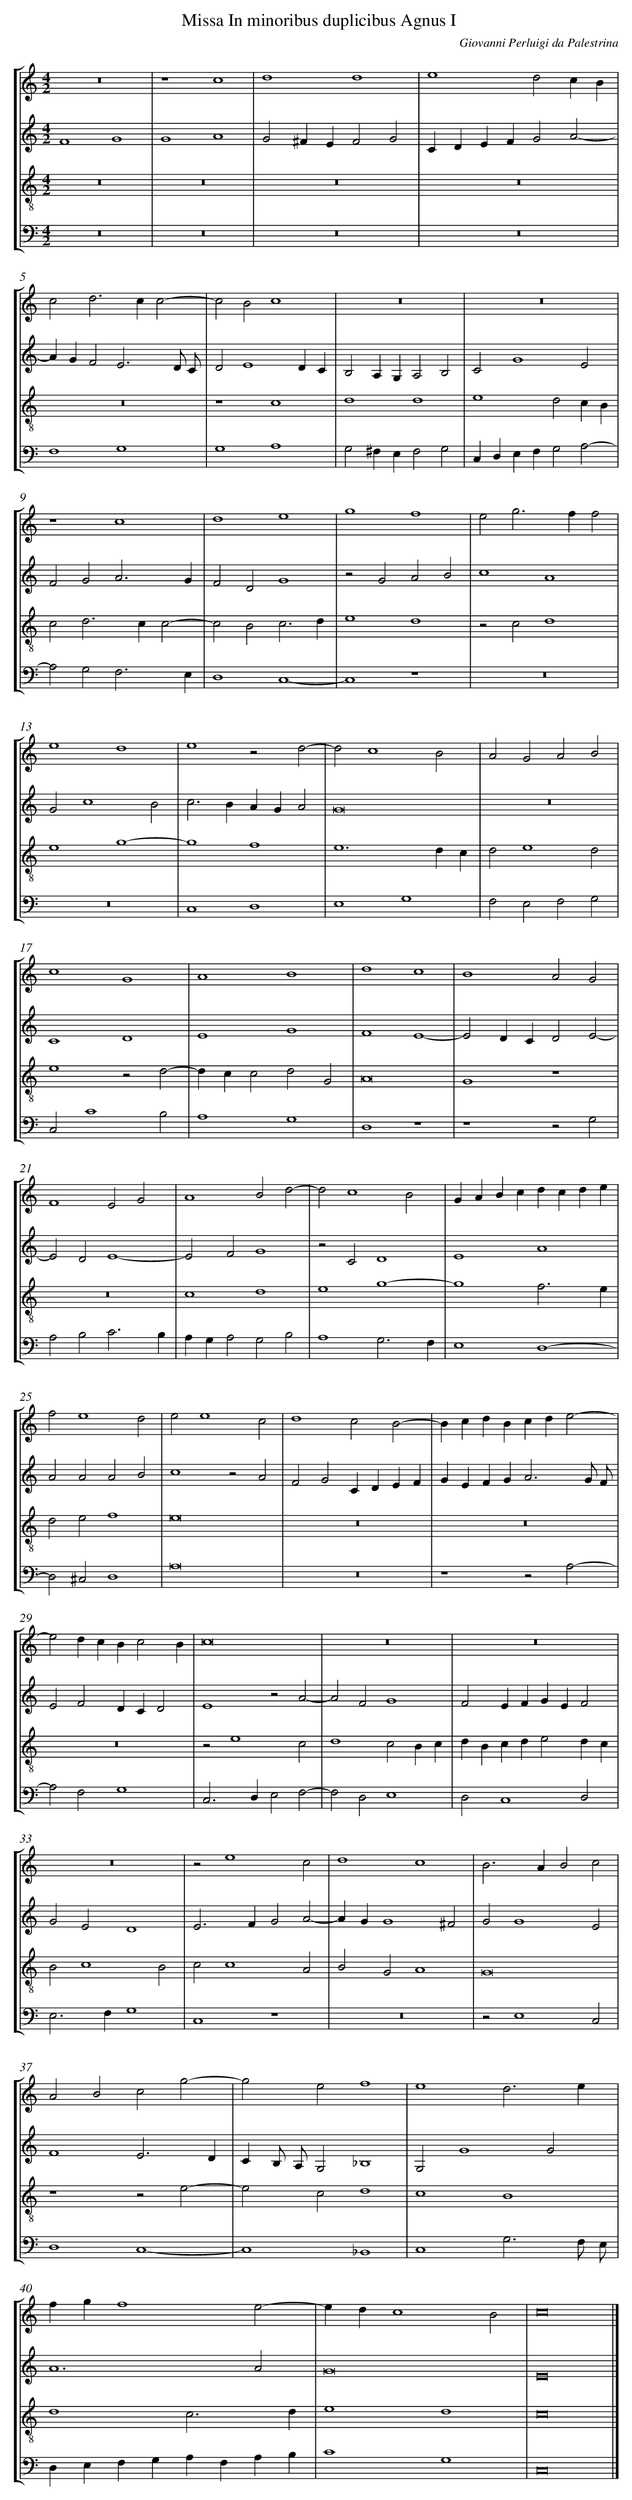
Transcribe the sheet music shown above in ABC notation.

X:1
T: Missa In minoribus duplicibus Agnus I
C: Giovanni Perluigi da Palestrina
L: 1/4
M: 4/2
%%staves [1 2 3 4]
V: 1 clef=treble
V: 2 clef=treble
V: 3 clef=treble-8
V: 4 clef=bass
K: C
[V:1] z8 |
[V:2] F4G4 |
[V:3] z8 |
[V:4] z8 |
[V:1] z4c4 |
[V:2] G4A4 |
[V:3] z8 |
[V:4] z8 |
[V:1] d4d4 |
[V:2] G2^FEF2G2 |
[V:3] z8 |
[V:4] z8 |
[V:1] e4d2cB |
[V:2] CDEFG2A2- |
[V:3] z8 |
[V:4] z8 |
[V:1] c2d2>c2c2- |
[V:2] AGF2E3D/ C/ |
[V:3] z8 |
[V:4] F,4G,4 |
[V:1] c2B2c4 |
[V:2] D2E4DC |
[V:3] z4c4 |
[V:4] G,4A,4 |
[V:1] z8 |
[V:2] B,2A,G,A,2B,2 |
[V:3] d4d4 |
[V:4] G,2^F,E,F,2G,2 |
[V:1] z8 |
[V:2] C2G4E2 |
[V:3] e4d2cB |
[V:4] C,D,E,F,G,2A,2- |
[V:1] z4c4 |
[V:2] F2G2A3G |
[V:3] c2d2>c2c2- |
[V:4] A,2G,2F,3E, |
[V:1] d4e4 |
[V:2] F2D2G4 |
[V:3] c2B2c3d |
[V:4] D,4C,4- |
[V:1] g4f4 |
[V:2] z2G2A2B2 |
[V:3] e4d4 |
[V:4] C,4z4 |
[V:1] e2g2>f2f2 |
[V:2] c4A4 |
[V:3] z2c2d4 |
[V:4] z8 |
[V:1] e4d4 |
[V:2] G2c4B2 |
[V:3] e4g4- |
[V:4] z8 |
[V:1] e4z2d2- |
[V:2] c2>B2AGA2 |
[V:3] g4f4 |
[V:4] C,4D,4 |
[V:1] d2c4B2 |
[V:2] G8 |
[V:3] e6dc |
[V:4] E,4G,4 |
[V:1] A2G2A2B2 |
[V:2] z8 |
[V:3] d2e4d2 |
[V:4] F,2E,2F,2G,2 |
[V:1] c4G4 |
[V:2] C4D4 |
[V:3] e4z2d2- |
[V:4] C,2C4B,2 |
[V:1] A4B4 |
[V:2] E4G4 |
[V:3] dcc2d2G2 |
[V:4] A,4G,4 |
[V:1] d4c4 |
[V:2] F4E4- |
[V:3] A8 |
[V:4] D,4z4 |
[V:1] B4A2G2 |
[V:2] E2DCD2E2- |
[V:3] G4z4 |
[V:4] z4z2G,2 |
[V:1] F4E2G2 |
[V:2] E2D2E4- |
[V:3] z8 |
[V:4] A,2B,2C3B, |
[V:1] A4B2d2- |
[V:2] E2F2G4 |
[V:3] c4d4 |
[V:4] A,G,A,2G,2B,2 |
[V:1] d2c4B2 |
[V:2] z2C2D4 |
[V:3] e4g4- |
[V:4] A,4G,3F, |
[V:1] GABcdcde |
[V:2] E4A4 |
[V:3] g4f3e |
[V:4] E,4D,4- |
[V:1] f2e4d2 |
[V:2] A2A2A2B2 |
[V:3] d2e2f4 |
[V:4] D,2^C,2D,4 |
[V:1] e2e4c2 |
[V:2] c4z2A2 |
[V:3] e8 |
[V:4] A,8 |
[V:1] d4c2B2- |
[V:2] F2G2CDEF |
[V:3] z8 |
[V:4] z8 |
[V:1] BcdBcde2- |
[V:2] GEFG2<A2G/ F/ |
[V:3] z8 |
[V:4] z4z2A,2- |
[V:1] e2dcBc2B |
[V:2] E2F2DCD2 |
[V:3] z8 |
[V:4] A,2F,2G,4 |
[V:1] c8 |
[V:2] E4z2A2- |
[V:3] z2e4c2 |
[V:4] C,2>D,2E,2F,2- |
[V:1] z8 |
[V:2] A2F2G4 |
[V:3] d4c2Bc |
[V:4] F,2D,2E,4 |
[V:1] z8 |
[V:2] F2EFGEF2 |
[V:3] dBcde2dc |
[V:4] D,2C,4D,2 |
[V:1] z8 |
[V:2] G2E2D4 |
[V:3] B2c4B2 |
[V:4] E,2>F,2G,4 |
[V:1] z2e4c2 |
[V:2] E2>F2G2A2- |
[V:3] c2c4A2 |
[V:4] C,4z4 |
[V:1] d4c4 |
[V:2] AGG4^F2 |
[V:3] B2G2A4 |
[V:4] z8 |
[V:1] B2>A2B2c2 |
[V:2] G2G4E2 |
[V:3] G8 |
[V:4] z2E,4C,2 |
[V:1] A2B2c2g2- |
[V:2] F4E3D |
[V:3] z4z2e2- |
[V:4] D,4C,4- |
[V:1] g2e2f4 |
[V:2] CB,/ A,/G,2_B,4 |
[V:3] e2c2d4 |
[V:4] C,4_B,,4 |
[V:1] e4d3e |
[V:2] G,2G4G2 |
[V:3] c4B4 |
[V:4] C,4G,3F,/ E,/ |
[V:1] fgf4e2- |
[V:2] A6A2 |
[V:3] d4c3d |
[V:4] D,E,F,G,A,F,A,B, |
[V:1] edc4B2 |
[V:2] G8 |
[V:3] e4d4 |
[V:4] C4G,4 |
[V:1] c8 |]
[V:2] E8 |]
[V:3] c8 |]
[V:4] C,8 |]
